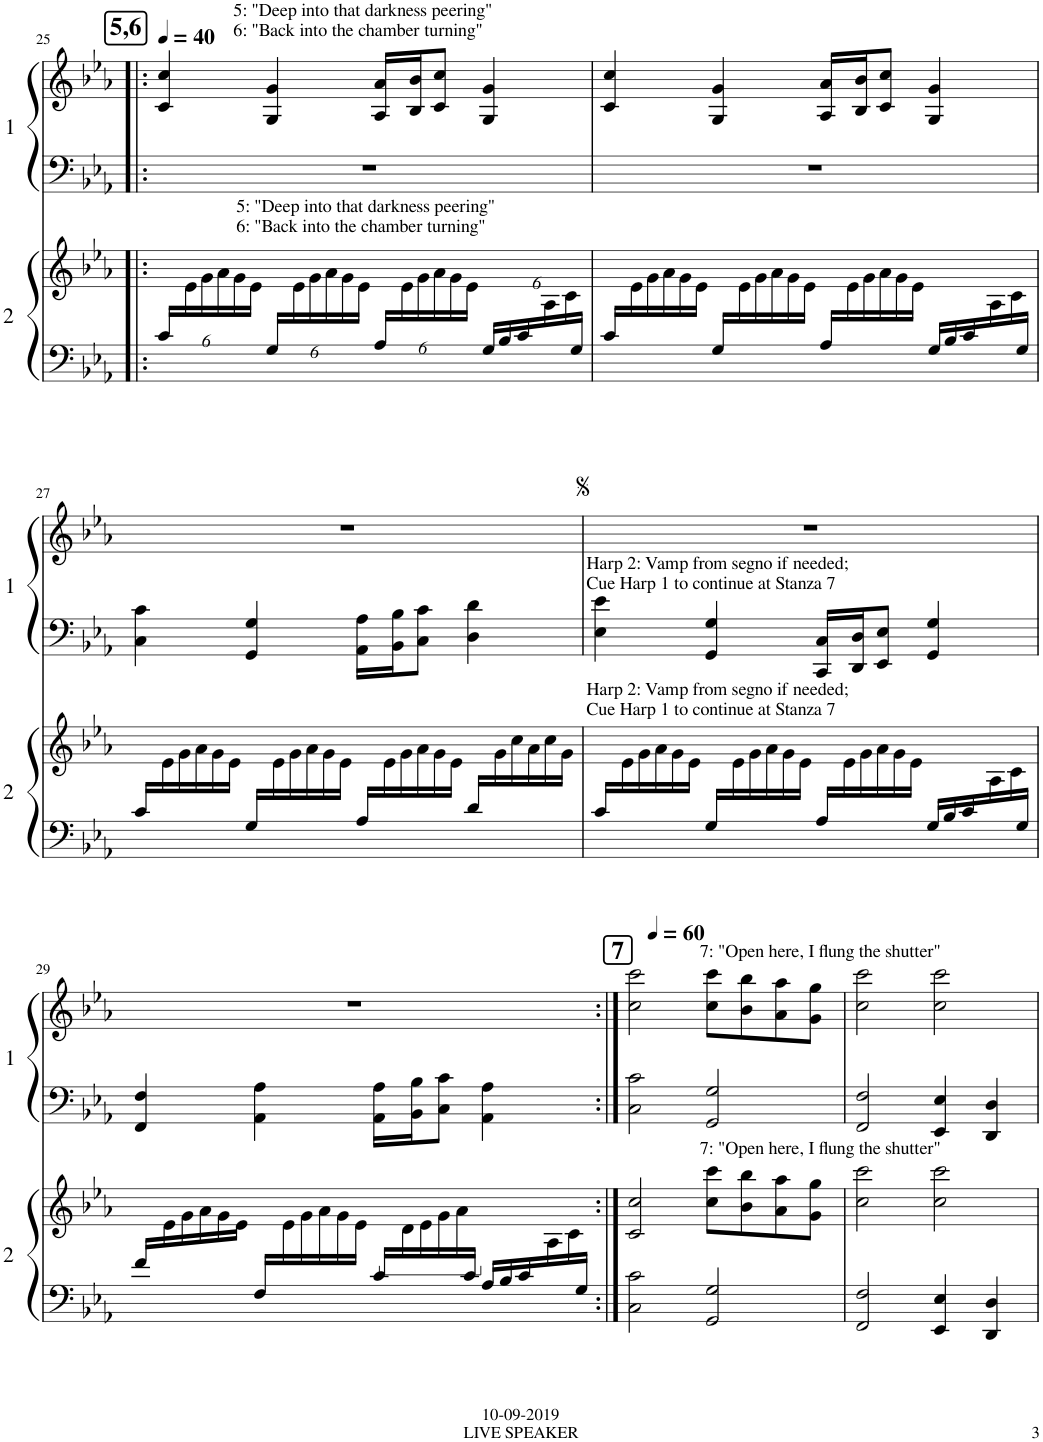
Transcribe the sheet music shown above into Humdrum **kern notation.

**kern	**kern	**kern	**kern
*part2	*part2	*part1	*part1
*staff4	*staff3	*staff2	*staff1
*I"2	*	*I"1	*
!!LO:PB:g=z
*clefF4	*clefG2	*clefF4	*clefG2
*k[b-e-a-]	*k[b-e-a-]	*k[b-e-a-]	*k[b-e-a-]
*M4/4	*M4/4	*M4/4	*M4/4
*MM40	*MM40	*MM40	*MM40
*Xbrackettup	*	*	*
!!LO:REH:place=s1:a:B:cj:fs=14:t=5,6
=25!|:	=25!|:	=25!|:	=25!|:
*^	*	*	*
!	!	!	!	!LO:TX:a:t=5&colon; "Deep into that darkness peering"
!	!	!	!	!LO:TX:a:t=6&colon; "Back into the chamber turning"
!	!	!LO:TX:a:t=5&colon; "Deep into that darkness peering"	!	!
!	!	!LO:TX:a:t=6&colon; "Back into the chamber turning"	!	!
24c/LL	1ryy	24ryy	1r	4c/ 4cc/
24%5ryy	.	24e-\	.	.
.	.	24g\	.	.
.	.	24a-\	.	.
.	.	24g\	.	.
.	.	24e-\JJ	.	.
24G/LL	.	24ryy	.	4G/ 4g/
24%5ryy	.	24e-\	.	.
.	.	24g\	.	.
.	.	24a-\	.	.
.	.	24g\	.	.
.	.	24e-\JJ	.	.
24A-/LL	.	24ryy	.	16A-/ 16a-/LL
24%5ryy	.	24e-\	.	.
.	.	.	.	16B-/ 16b-/J
.	.	24g\	.	.
.	.	24a-\	.	8c/ 8cc/J
.	.	24g\	.	.
.	.	24e-\JJ	.	.
24G/LL	.	8ryy	.	4G/ 4g/
24B-/	.	.	.	.
24c/	.	.	.	.
12ryy	.	24A-\	.	.
.	.	24c\	.	.
24G/JJ	.	24ryy	.	.
=26	=26	=26	=26	=26
*Xtuplet	*	*	*	*
24c/LL	1ryy	24ryy	1r	4c/ 4cc/
24%5ryy	.	24e-\	.	.
.	.	24g\	.	.
.	.	24a-\	.	.
.	.	24g\	.	.
.	.	24e-\JJ	.	.
24G/LL	.	24ryy	.	4G/ 4g/
24%5ryy	.	24e-\	.	.
.	.	24g\	.	.
.	.	24a-\	.	.
.	.	24g\	.	.
.	.	24e-\JJ	.	.
24A-/LL	.	24ryy	.	16A-/ 16a-/LL
24%5ryy	.	24e-\	.	.
.	.	.	.	16B-/ 16b-/J
.	.	24g\	.	.
.	.	24a-\	.	8c/ 8cc/J
.	.	24g\	.	.
.	.	24e-\JJ	.	.
24G/LL	.	8ryy	.	4G/ 4g/
24B-/	.	.	.	.
24c/	.	.	.	.
12ryy	.	24A-\	.	.
.	.	24c\	.	.
24G/JJ	.	24ryy	.	.
!!LO:LB:g=z
=27	=27	=27	=27	=27
24c/LL	1ryy	24ryy	4C\ 4c\	1r
24%5ryy	.	24e-\	.	.
.	.	24g\	.	.
.	.	24a-\	.	.
.	.	24g\	.	.
.	.	24e-\JJ	.	.
24G/LL	.	24ryy	4GG/ 4G/	.
24%5ryy	.	24e-\	.	.
.	.	24g\	.	.
.	.	24a-\	.	.
.	.	24g\	.	.
.	.	24e-\JJ	.	.
24A-/LL	.	24ryy	16AA-\ 16A-\LL	.
24%5ryy	.	24e-\	.	.
.	.	.	16BB-\ 16B-\J	.
.	.	24g\	.	.
.	.	24a-\	8C\ 8c\J	.
.	.	24g\	.	.
.	.	24e-\JJ	.	.
24d/LL	.	24ryy	4D\ 4d\	.
24%5ryy	.	24g\	.	.
.	.	24cc\	.	.
.	.	24a-\	.	.
.	.	24cc\	.	.
.	.	24g\JJ	.	.
=28	=28	=28	=28	=28
!	!	!	!LO:TX:a:t=Harp 2&colon; Vamp from segno if needed;	!
!	!	!	!LO:TX:a:t=Cue Harp 1 to continue at Stanza 7	!
!	!	!LO:TX:a:t=Harp 2&colon; Vamp from segno if needed;	!	!
!	!	!LO:TX:a:t=Cue Harp 1 to continue at Stanza 7	!	!
24c/LL	1ryy	24ryy	4E-\ 4e-\	1r
24%5ryy	.	24e-\	.	.
.	.	24g\	.	.
.	.	24a-\	.	.
.	.	24g\	.	.
.	.	24e-\JJ	.	.
24G/LL	.	24ryy	4GG/ 4G/	.
24%5ryy	.	24e-\	.	.
.	.	24g\	.	.
.	.	24a-\	.	.
.	.	24g\	.	.
.	.	24e-\JJ	.	.
24A-/LL	.	24ryy	16CC/ 16C/LL	.
24%5ryy	.	24e-\	.	.
.	.	.	16DD/ 16D/J	.
.	.	24g\	.	.
.	.	24a-\	8EE-/ 8E-/J	.
.	.	24g\	.	.
.	.	24e-\JJ	.	.
24G/LL	.	8ryy	4GG/ 4G/	.
24B-/	.	.	.	.
24c/	.	.	.	.
12ryy	.	24A-\	.	.
.	.	24c\	.	.
24G/JJ	.	24ryy	.	.
!!LO:LB:g=z
=29	=29	=29	=29	=29
24f/LL	1ryy	24ryy	4FF/ 4F/	1r
24%5ryy	.	24e-\	.	.
.	.	24g\	.	.
.	.	24a-\	.	.
.	.	24g\	.	.
.	.	24e-\JJ	.	.
24F/LL	.	24ryy	4AA-\ 4A-\	.
24%5ryy	.	24e-\	.	.
.	.	24g\	.	.
.	.	24a-\	.	.
.	.	24g\	.	.
.	.	24e-\JJ	.	.
24c/LL	.	24ryy	16AA-\ 16A-\LL	.
6ryy	.	24d\	.	.
.	.	.	16BB-\ 16B-\J	.
.	.	24e-\	.	.
.	.	24g\	8C\ 8c\J	.
.	.	24a-\	.	.
24c/JJ	.	6ryy	.	.
24A-/LL	.	.	4AA-\ 4A-\	.
24B-/	.	.	.	.
24c/	.	.	.	.
12ryy	.	24A-\	.	.
.	.	24c\	.	.
24G/JJ	.	24ryy	.	.
*v	*v	*	*	*
=30:|!	=30:|!	=30:|!	=30:|!
!!LO:REH:place=s1:a:B:cj:fs=14:t=7
*	*	*	*MM60
!	!	!	!LO:TX:a:t=7&colon; "Open here, I flung the shutter"
!	!LO:TX:a:t=7&colon; "Open here, I flung the shutter"	!	!
2C\ 2c\	2c/ 2cc/	2C\ 2c\	2cc\ 2ccc\
2GG/ 2G/	8cc\ 8ccc\L	2GG/ 2G/	8cc\ 8ccc\L
.	8b-\ 8bb-\	.	8b-\ 8bb-\
.	8a-\ 8aa-\	.	8a-\ 8aa-\
.	8g\ 8gg\J	.	8g\ 8gg\J
=31	=31	=31	=31
2FF/ 2F/	2cc\ 2ccc\	2FF/ 2F/	2cc\ 2ccc\
4EE-/ 4E-/	2cc\ 2ccc\	4EE-/ 4E-/	2cc\ 2ccc\
4DD/ 4D/	.	4DD/ 4D/	.
=	=	=	=
*-	*-	*-	*-
